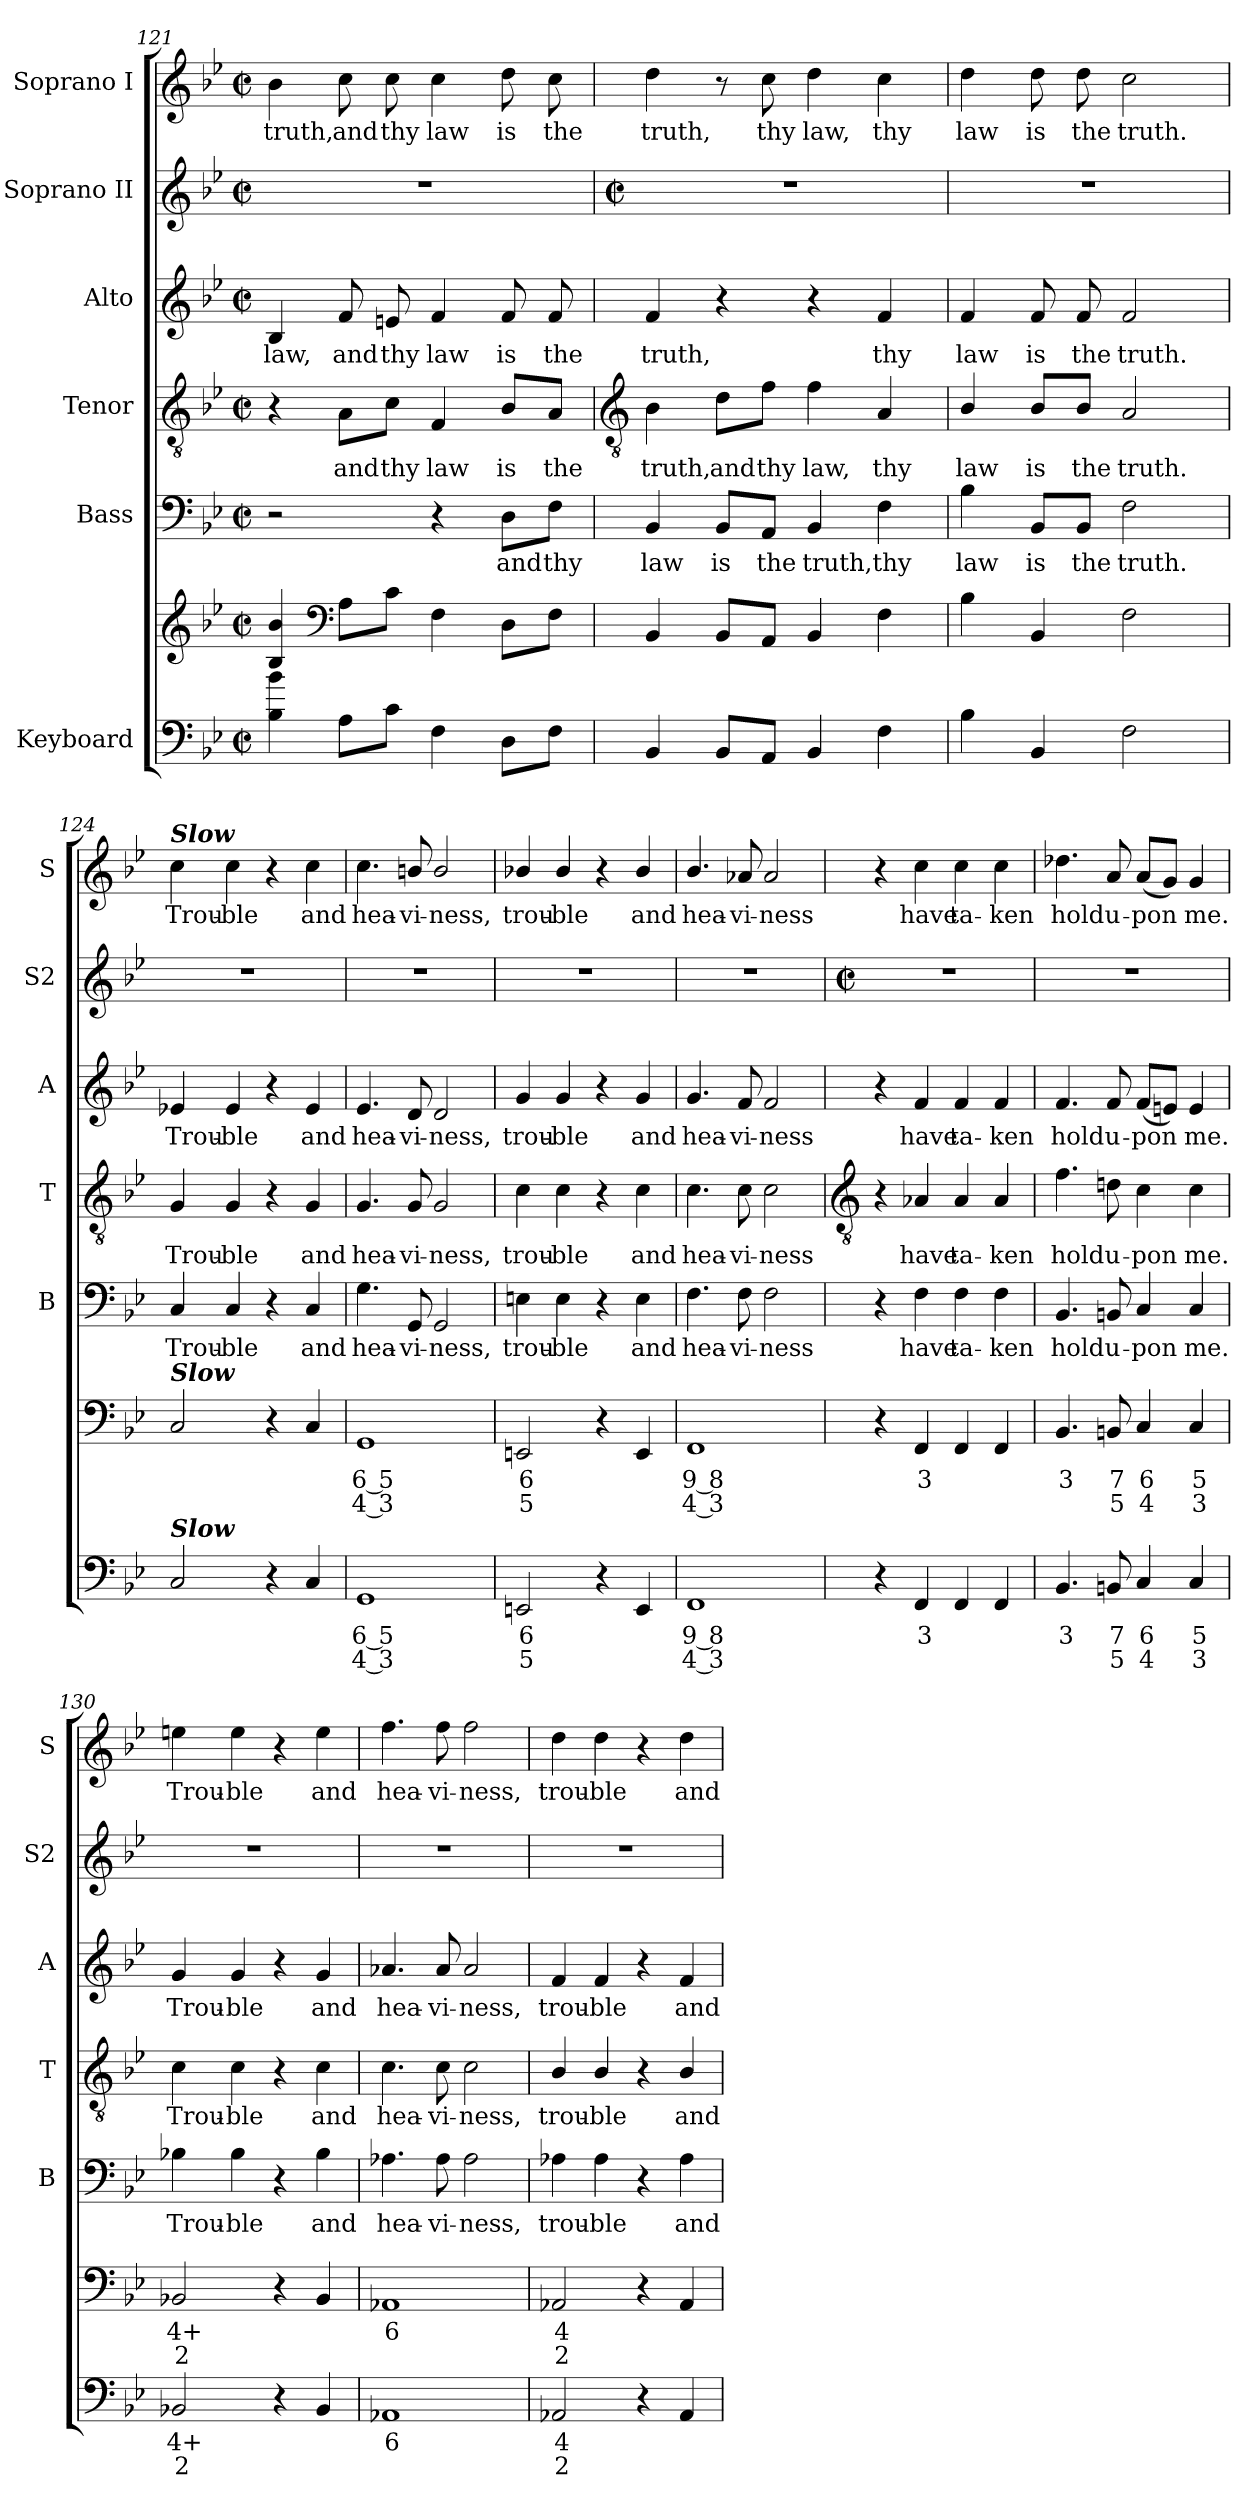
**kern	**text	**text	**kern	**text	**text	**kern	**text	**kern	**text	**kern	**text	**kern	**kern	**text
*part6	*part6	*part6	*part6	*part6	*part6	*part5	*part5	*part4	*part4	*part3	*part3	*part2	*part1	*part1
*staff7	*staff7	*staff7	*staff6	*staff6	*staff6	*staff5	*staff5	*staff4	*staff4	*staff3	*staff3	*staff2	*staff1	*staff1
*I"Keyboard	*	*	*	*	*	*I"Bass	*	*I"Tenor	*	*I"Alto	*	*I"Soprano II	*I"Soprano I	*
*	*	*	*	*	*	*I'B	*	*I'T	*	*I'A	*	*I'S2	*I'S	*
*clefF4	*	*	*clefG2	*	*	*clefF4	*	*clefGv2	*	*clefG2	*	*clefG2	*clefG2	*
*k[b-e-]	*	*	*k[b-e-]	*	*	*k[b-e-]	*	*k[b-e-]	*	*k[b-e-]	*	*k[b-e-]	*k[b-e-]	*
*B-:	*	*	*B-:	*	*	*B-:	*	*B-:	*	*B-:	*	*B-:	*B-:	*
*M2/2	*	*	*M2/2	*	*	*M2/2	*	*M2/2	*	*M2/2	*	*M2/2	*M2/2	*
*met(c|)	*	*	*met(c|)	*	*	*met(c|)	*	*met(c|)	*	*met(c|)	*	*met(c|)	*met(c|)	*
=121	=121	=121	=121	=121	=121	=121	=121	=121	=121	=121	=121	=121	=121	=121
!	!	!	!	!	!	!	!	!	!	!	!LO:LY:b	!	!	!LO:LY:b
4B- 4b-	.	.	4B- 4b-	.	.	2r	.	4r	.	4B-	law,	1r	4b-	truth,
*	*	*	*clefF4	*	*	*	*	*	*	*	*	*	*	*
!	!	!	!	!	!	!	!	!	!LO:LY:b	!	!LO:LY:b	!	!	!LO:LY:b
8AL	.	.	8AL	.	.	.	.	8A\L	and	8f	and	.	8cc	and
!	!	!	!	!	!	!	!	!	!LO:LY:b	!	!LO:LY:b	!	!	!LO:LY:b
8cJ	.	.	8cJ	.	.	.	.	8c\J	thy	8en	thy	.	8cc	thy
!	!	!	!	!	!	!	!	!	!LO:LY:b	!	!LO:LY:b	!	!	!LO:LY:b
4F	.	.	4F	.	.	4r	.	4F	law	4f	law	.	4cc	law
!	!	!	!	!	!	!	!LO:LY:b	!	!LO:LY:b	!	!LO:LY:b	!	!	!LO:LY:b
8DL	.	.	8DL	.	.	8D\L	and	8B-/L	is	8f	is	.	8dd	is
!	!	!	!	!	!	!	!LO:LY:b	!	!LO:LY:b	!	!LO:LY:b	!	!	!LO:LY:b
8FJ	.	.	8FJ	.	.	8F\J	thy	8A/J	the	8f	the	.	8cc	the
!!LO:LB:g=z
=122	=122	=122	=122	=122	=122	=122	=122	=122	=122	=122	=122	=122	=122	=122
*	*	*	*	*	*	*	*	*clefGv2	*	*	*	*	*	*
*	*	*	*	*	*	*	*	*	*	*	*	*M2/2	*	*
*	*	*	*	*	*	*	*	*	*	*	*	*met(c|)	*	*
!	!	!	!	!	!	!	!LO:LY:b	!	!LO:LY:b	!	!LO:LY:b	!	!	!LO:LY:b
4BB-	.	.	4BB-	.	.	4BB-	law	4B-	truth,	4f	truth,	1r	4dd	truth,
!	!	!	!	!	!	!	!LO:LY:b	!	!LO:LY:b	!	!	!	!	!
8BB-L	.	.	8BB-L	.	.	8BB-/L	is	8d\L	and	4r	.	.	8r	.
!	!	!	!	!	!	!	!LO:LY:b	!	!LO:LY:b	!	!	!	!	!LO:LY:b
8AAJ	.	.	8AAJ	.	.	8AA/J	the	8f\J	thy	.	.	.	8cc	thy
!	!	!	!	!	!	!	!LO:LY:b	!	!LO:LY:b	!	!	!	!	!LO:LY:b
4BB-	.	.	4BB-	.	.	4BB-	truth,	4f	law,	4r	.	.	4dd	law,
!	!	!	!	!	!	!	!LO:LY:b	!	!LO:LY:b	!	!LO:LY:b	!	!	!LO:LY:b
4F	.	.	4F	.	.	4F	thy	4A	thy	4f	thy	.	4cc	thy
=123	=123	=123	=123	=123	=123	=123	=123	=123	=123	=123	=123	=123	=123	=123
!	!	!	!	!	!	!	!LO:LY:b	!	!LO:LY:b	!	!LO:LY:b	!	!	!LO:LY:b
4B-	.	.	4B-	.	.	4B-	law	4B-/	law	4f	law	1r	4dd	law
!	!	!	!	!	!	!	!LO:LY:b	!	!LO:LY:b	!	!LO:LY:b	!	!	!LO:LY:b
4BB-	.	.	4BB-	.	.	8BB-/L	is	8B-/L	is	8f	is	.	8dd	is
!	!	!	!	!	!	!	!LO:LY:b	!	!LO:LY:b	!	!LO:LY:b	!	!	!LO:LY:b
.	.	.	.	.	.	8BB-/J	the	8B-/J	the	8f	the	.	8dd	the
!	!	!	!	!	!	!	!LO:LY:b	!	!LO:LY:b	!	!LO:LY:b	!	!	!LO:LY:b
2F	.	.	2F	.	.	2F	truth.	2A/	truth.	2f	truth.	.	2cc	truth.
=124	=124	=124	=124	=124	=124	=124	=124	=124	=124	=124	=124	=124	=124	=124
!	!	!	!	!	!	!	!	!	!	!	!	!	!LO:TX:a:Bi:t=Slow	!
!	!	!	!LO:TX:a:Bi:t=Slow	!	!	!	!	!	!	!	!	!	!	!
!LO:TX:a:Bi:t=Slow	!	!	!	!	!	!	!	!	!	!	!	!	!	!
!	!	!	!	!	!	!	!LO:LY:b	!	!LO:LY:b	!	!LO:LY:b	!	!	!LO:LY:b
2C	.	.	2C	.	.	4C	Trou-	4G	Trou-	4e-X	Trou-	1r	4cc	Trou-
!	!	!	!	!	!	!	!LO:LY:b	!	!LO:LY:b	!	!LO:LY:b	!	!	!LO:LY:b
.	.	.	.	.	.	4C	-ble	4G	-ble	4e-	-ble	.	4cc	-ble
4r	.	.	4r	.	.	4r	.	4r	.	4r	.	.	4r	.
!	!	!	!	!	!	!	!LO:LY:b	!	!LO:LY:b	!	!LO:LY:b	!	!	!LO:LY:b
4C	.	.	4C	.	.	4C	and	4G	and	4e-	and	.	4cc	and
=125	=125	=125	=125	=125	=125	=125	=125	=125	=125	=125	=125	=125	=125	=125
!	!LO:LY:b	!LO:LY:b	!	!LO:LY:b	!LO:LY:b	!	!LO:LY:b	!	!LO:LY:b	!	!LO:LY:b	!	!	!LO:LY:b
1GG	6 5	4 3	1GG	6 5	4 3	4.G	hea-	4.G	hea-	4.e-	hea-	1r	4.cc	hea-
!	!	!	!	!	!	!	!LO:LY:b	!	!LO:LY:b	!	!LO:LY:b	!	!	!LO:LY:b
.	.	.	.	.	.	8GG	-vi-	8G/	-vi-	8d/	-vi-	.	8bn/	-vi-
!	!	!	!	!	!	!	!LO:LY:b	!	!LO:LY:b	!	!LO:LY:b	!	!	!LO:LY:b
.	.	.	.	.	.	2GG	-ness,	2G/	-ness,	2d/	-ness,	.	2b/	-ness,
=126	=126	=126	=126	=126	=126	=126	=126	=126	=126	=126	=126	=126	=126	=126
!	!LO:LY:b	!LO:LY:b	!	!LO:LY:b	!LO:LY:b	!	!LO:LY:b	!	!LO:LY:b	!	!LO:LY:b	!	!	!LO:LY:b
2EEn	6	5	2EEn	6	5	4En	trou-	4c\	trou-	4g/	trou-	1r	4b-X/	trou-
!	!	!	!	!	!	!	!LO:LY:b	!	!LO:LY:b	!	!LO:LY:b	!	!	!LO:LY:b
.	.	.	.	.	.	4E	-ble	4c\	-ble	4g/	-ble	.	4b-/	-ble
4r	.	.	4r	.	.	4r	.	4r	.	4r	.	.	4r	.
!	!	!	!	!	!	!	!LO:LY:b	!	!LO:LY:b	!	!LO:LY:b	!	!	!LO:LY:b
4EE	.	.	4EE	.	.	4E	and	4c\	and	4g/	and	.	4b-/	and
=127	=127	=127	=127	=127	=127	=127	=127	=127	=127	=127	=127	=127	=127	=127
!	!LO:LY:b	!LO:LY:b	!	!LO:LY:b	!LO:LY:b	!	!LO:LY:b	!	!LO:LY:b	!	!LO:LY:b	!	!	!LO:LY:b
1FF	9 8	4 3	1FF	9 8	4 3	4.F	hea-	4.c\	hea-	4.g/	hea-	1r	4.b-/	hea-
!	!	!	!	!	!	!	!LO:LY:b	!	!LO:LY:b	!	!LO:LY:b	!	!	!LO:LY:b
.	.	.	.	.	.	8F	-vi-	8c	-vi-	8f	-vi-	.	8a-X	-vi-
!	!	!	!	!	!	!	!LO:LY:b	!	!LO:LY:b	!	!LO:LY:b	!	!	!LO:LY:b
.	.	.	.	.	.	2F	-ness	2c	-ness	2f	-ness	.	2a-	-ness
!!LO:LB:g=z
=128	=128	=128	=128	=128	=128	=128	=128	=128	=128	=128	=128	=128	=128	=128
*	*	*	*	*	*	*	*	*clefGv2	*	*	*	*	*	*
*	*	*	*	*	*	*	*	*	*	*	*	*M2/2	*	*
*	*	*	*	*	*	*	*	*	*	*	*	*met(c|)	*	*
4r	.	.	4r	.	.	4r	.	4r	.	4r	.	1r	4r	.
!	!LO:LY:b	!	!	!LO:LY:b	!	!	!LO:LY:b	!	!LO:LY:b	!	!LO:LY:b	!	!	!LO:LY:b
4FF	3	.	4FF	3	.	4F	have	4A-X	have	4f	have	.	4cc	have
!	!	!	!	!	!	!	!LO:LY:b	!	!LO:LY:b	!	!LO:LY:b	!	!	!LO:LY:b
4FF	.	.	4FF	.	.	4F	ta-	4A-	ta-	4f	ta-	.	4cc	ta-
!	!	!	!	!	!	!	!LO:LY:b	!	!LO:LY:b	!	!LO:LY:b	!	!	!LO:LY:b
4FF	.	.	4FF	.	.	4F	-ken	4A-	-ken	4f	-ken	.	4cc	-ken
=129	=129	=129	=129	=129	=129	=129	=129	=129	=129	=129	=129	=129	=129	=129
!	!LO:LY:b	!	!	!LO:LY:b	!	!	!LO:LY:b	!	!LO:LY:b	!	!LO:LY:b	!	!	!LO:LY:b
4.BB-	3	.	4.BB-	3	.	4.BB-	hold	4.f	hold	4.f	hold	1r	4.dd-X	hold
!	!LO:LY:b	!LO:LY:b	!	!LO:LY:b	!LO:LY:b	!	!LO:LY:b	!	!LO:LY:b	!	!LO:LY:b	!	!	!LO:LY:b
8BBn	7	5	8BBn	7	5	8BBn	u-	8dn	u-	8f	u-	.	8a	u-
!	!LO:LY:b	!LO:LY:b	!	!LO:LY:b	!LO:LY:b	!	!LO:LY:b	!	!LO:LY:b	!	!LO:LY:b	!	!	!LO:LY:b
4C	6	4	4C	6	4	4C	-pon	4c	-pon	(<8fL	-pon	.	(<8aL	-pon
.	.	.	.	.	.	.	.	.	.	8enJ)	.	.	8gJ)	.
!	!LO:LY:b	!LO:LY:b	!	!LO:LY:b	!LO:LY:b	!	!LO:LY:b	!	!LO:LY:b	!	!LO:LY:b	!	!	!LO:LY:b
4C	5	3	4C	5	3	4C	me.	4c	me.	4e	me.	.	4g	me.
=130	=130	=130	=130	=130	=130	=130	=130	=130	=130	=130	=130	=130	=130	=130
!	!LO:LY:b	!LO:LY:b	!	!LO:LY:b	!LO:LY:b	!	!LO:LY:b	!	!LO:LY:b	!	!LO:LY:b	!	!	!LO:LY:b
2BB-X	4+	2	2BB-X	4+	2	4B-X	Trou-	4c	Trou-	4g	Trou-	1r	4een	Trou-
!	!	!	!	!	!	!	!LO:LY:b	!	!LO:LY:b	!	!LO:LY:b	!	!	!LO:LY:b
.	.	.	.	.	.	4B-	-ble	4c	-ble	4g	-ble	.	4ee	-ble
4r	.	.	4r	.	.	4r	.	4r	.	4r	.	.	4r	.
!	!	!	!	!	!	!	!LO:LY:b	!	!LO:LY:b	!	!LO:LY:b	!	!	!LO:LY:b
4BB-	.	.	4BB-	.	.	4B-	and	4c	and	4g	and	.	4ee	and
=131	=131	=131	=131	=131	=131	=131	=131	=131	=131	=131	=131	=131	=131	=131
!	!LO:LY:b	!	!	!LO:LY:b	!	!	!LO:LY:b	!	!LO:LY:b	!	!LO:LY:b	!	!	!LO:LY:b
1AA-X	6	.	1AA-X	6	.	4.A-X	hea-	4.c	hea-	4.a-X	hea-	1r	4.ff	hea-
!	!	!	!	!	!	!	!LO:LY:b	!	!LO:LY:b	!	!LO:LY:b	!	!	!LO:LY:b
.	.	.	.	.	.	8A-	-vi-	8c	-vi-	8a-	-vi-	.	8ff	-vi-
!	!	!	!	!	!	!	!LO:LY:b	!	!LO:LY:b	!	!LO:LY:b	!	!	!LO:LY:b
.	.	.	.	.	.	2A-	-ness,	2c	-ness,	2a-	-ness,	.	2ff	-ness,
=132	=132	=132	=132	=132	=132	=132	=132	=132	=132	=132	=132	=132	=132	=132
!	!LO:LY:b	!LO:LY:b	!	!LO:LY:b	!LO:LY:b	!	!LO:LY:b	!	!LO:LY:b	!	!LO:LY:b	!	!	!LO:LY:b
2AA-X	4	2	2AA-X	4	2	4A-X	trou-	4B-/	trou-	4f	trou-	1r	4dd	trou-
!	!	!	!	!	!	!	!LO:LY:b	!	!LO:LY:b	!	!LO:LY:b	!	!	!LO:LY:b
.	.	.	.	.	.	4A-	-ble	4B-/	-ble	4f	-ble	.	4dd	-ble
4r	.	.	4r	.	.	4r	.	4r	.	4r	.	.	4r	.
!	!	!	!	!	!	!	!LO:LY:b	!	!LO:LY:b	!	!LO:LY:b	!	!	!LO:LY:b
4AA-	.	.	4AA-	.	.	4A-	and	4B-/	and	4f	and	.	4dd	and
=	=	=	=	=	=	=	=	=	=	=	=	=	=	=
*-	*-	*-	*-	*-	*-	*-	*-	*-	*-	*-	*-	*-	*-	*-
